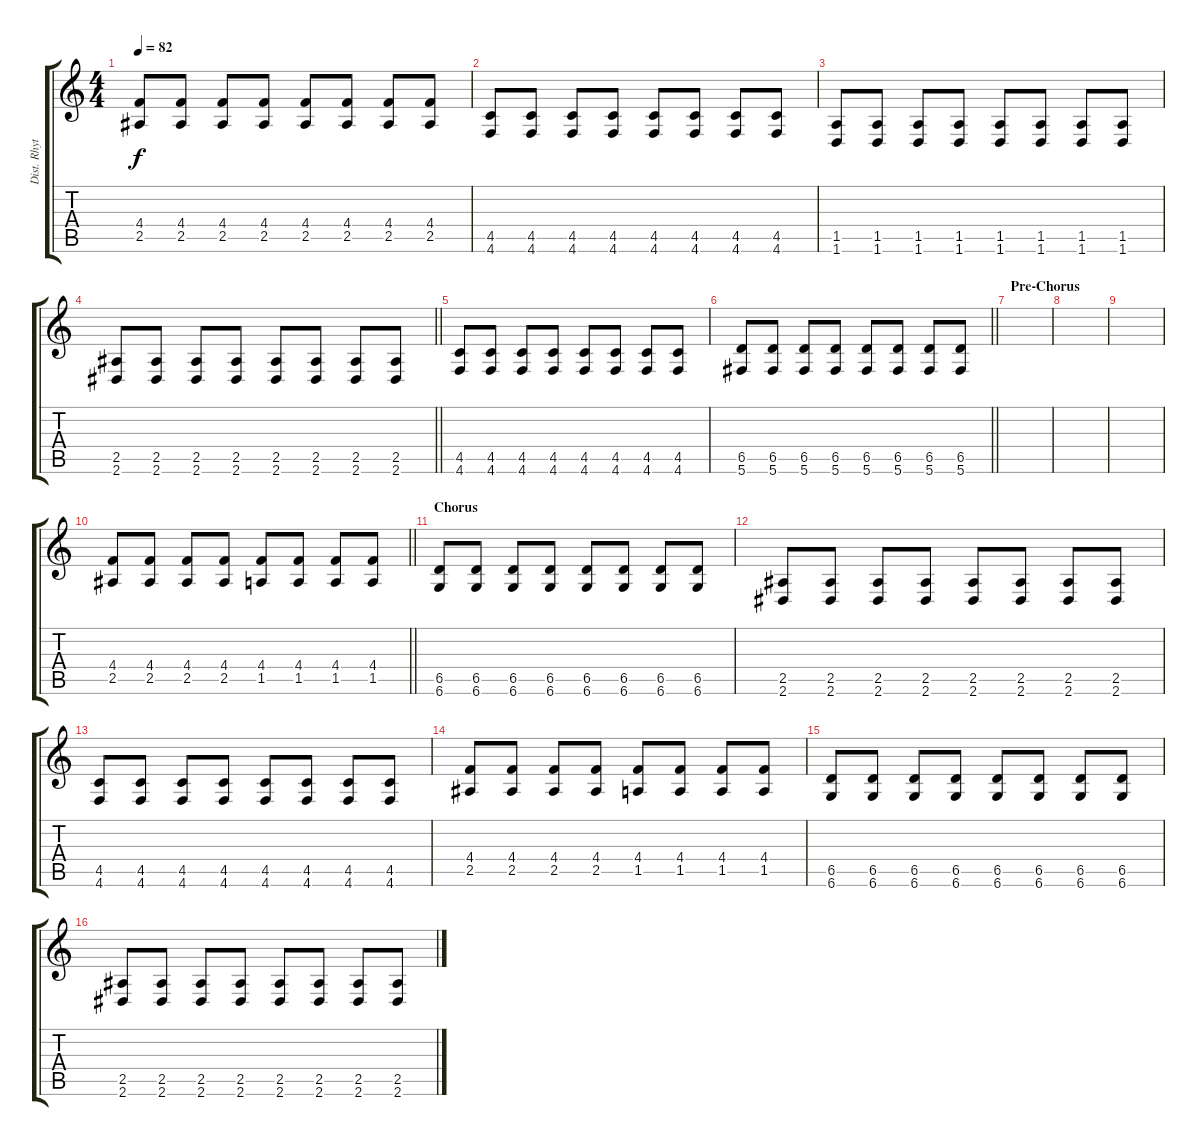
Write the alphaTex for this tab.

\track ("Dist. Rhytm Guitar [R]" "Dist. Rhyt") {instrument distortionguitar}
\staff {score tabs}
\tuning (Eb4 Bb3 Gb3 Db3 Ab2 Db2) {hide}
\ts (4 4)
\tempo 82
\clef g2
\ks c
(4.4 2.5).8{dy f} (4.4 2.5).8 (4.4 2.5).8 (4.4 2.5).8 (4.4 2.5).8 (4.4 2.5).8 (4.4 2.5).8 (4.4 2.5).8 |
(4.5 4.6).8 (4.5 4.6).8 (4.5 4.6).8 (4.5 4.6).8 (4.5 4.6).8 (4.5 4.6).8 (4.5 4.6).8 (4.5 4.6).8 |
(1.5 1.6).8 (1.5 1.6).8 (1.5 1.6).8 (1.5 1.6).8 (1.5 1.6).8 (1.5 1.6).8 (1.5 1.6).8 (1.5 1.6).8 |
\barLineRight lightlight
(2.5 2.6).8 (2.5 2.6).8 (2.5 2.6).8 (2.5 2.6).8 (2.5 2.6).8 (2.5 2.6).8 (2.5 2.6).8 (2.5 2.6).8 |
(4.5 4.6).8 (4.5 4.6).8 (4.5 4.6).8 (4.5 4.6).8 (4.5 4.6).8 (4.5 4.6).8 (4.5 4.6).8 (4.5 4.6).8 |
\barLineRight lightlight
(6.5 5.6).8 (6.5 5.6).8 (6.5 5.6).8 (6.5 5.6).8 (6.5 5.6).8 (6.5 5.6).8 (6.5 5.6).8 (6.5 5.6).8 |
\section ("" "Pre-Chorus")
|
|
|
\barLineRight lightlight
(4.4 2.5).8 (4.4 2.5).8 (4.4 2.5).8 (4.4 2.5).8 (4.4 1.5).8 (4.4 1.5).8 (4.4 1.5).8 (4.4 1.5).8 |
\section ("" "Chorus")
(6.5 6.6).8 (6.5 6.6).8 (6.5 6.6).8 (6.5 6.6).8 (6.5 6.6).8 (6.5 6.6).8 (6.5 6.6).8 (6.5 6.6).8 |
(2.5 2.6).8 (2.5 2.6).8 (2.5 2.6).8 (2.5 2.6).8 (2.5 2.6).8 (2.5 2.6).8 (2.5 2.6).8 (2.5 2.6).8 |
(4.5 4.6).8 (4.5 4.6).8 (4.5 4.6).8 (4.5 4.6).8 (4.5 4.6).8 (4.5 4.6).8 (4.5 4.6).8 (4.5 4.6).8 |
(4.4 2.5).8 (4.4 2.5).8 (4.4 2.5).8 (4.4 2.5).8 (4.4 1.5).8 (4.4 1.5).8 (4.4 1.5).8 (4.4 1.5).8 |
(6.5 6.6).8 (6.5 6.6).8 (6.5 6.6).8 (6.5 6.6).8 (6.5 6.6).8 (6.5 6.6).8 (6.5 6.6).8 (6.5 6.6).8 |
(2.5 2.6).8 (2.5 2.6).8 (2.5 2.6).8 (2.5 2.6).8 (2.5 2.6).8 (2.5 2.6).8 (2.5 2.6).8 (2.5 2.6).8
